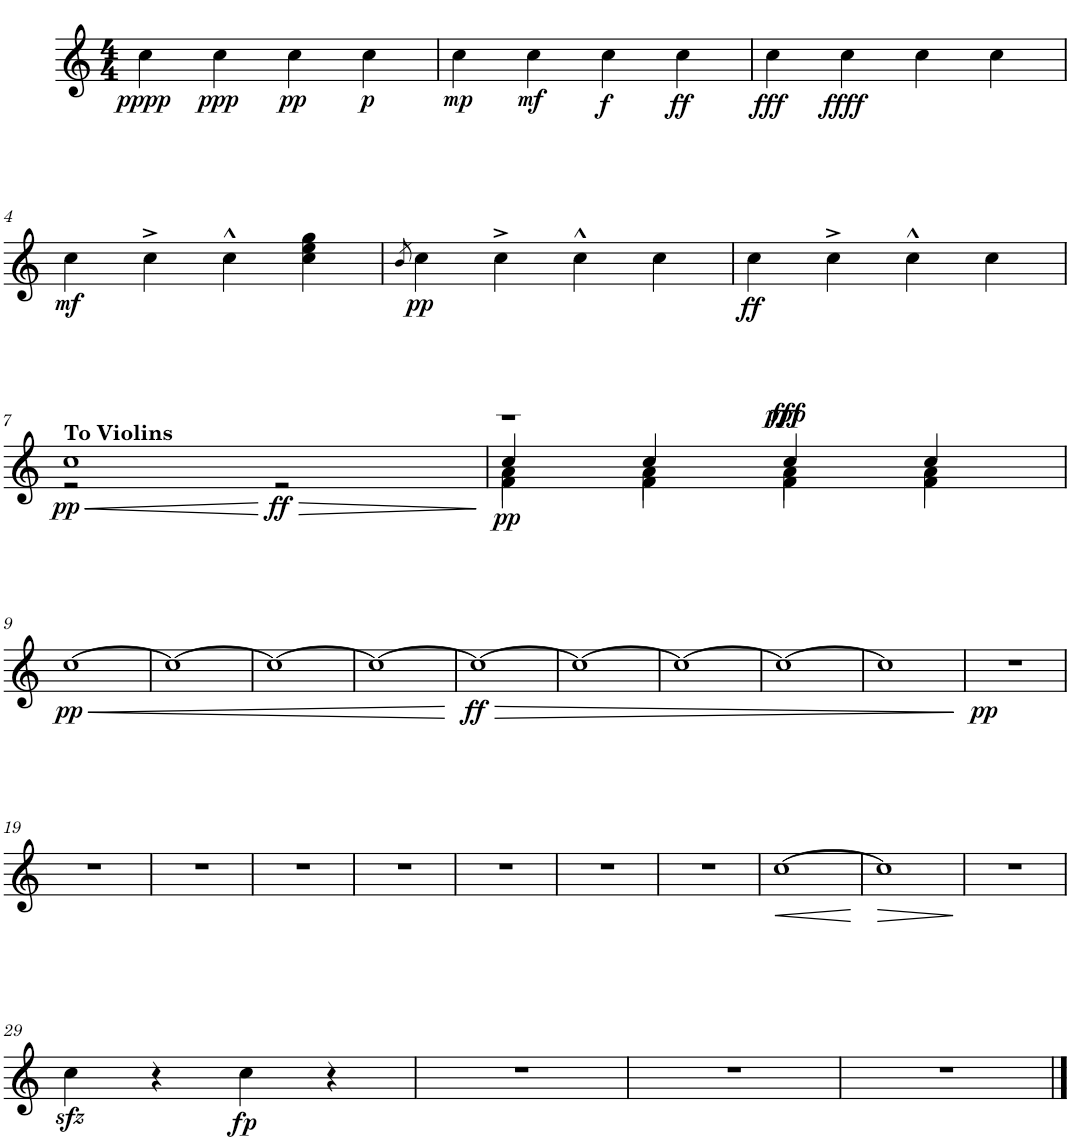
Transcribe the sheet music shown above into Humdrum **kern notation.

**kern	**dynam
*part1	*part1
*staff1	*staff1
*I"Piano	*
*I'Pno.	*
*clefG2	*
*k[]	*
*M4/4	*
=1	=1
!	!LO:DY:b
4cc\	pppp
!	!LO:DY:b
4cc\	ppp
!	!LO:DY:b
4cc\	pp
!	!LO:DY:b
4cc\	p
=2	=2
!	!LO:DY:b
4cc\	mp
!	!LO:DY:b
4cc\	mf
!	!LO:DY:b
4cc\	f
!	!LO:DY:b
4cc\	ff
=3	=3
!	!LO:DY:b
4cc\	fff
!	!LO:DY:b
4cc\	ffff
4cc\	.
4cc\	.
!!LO:LB:g=z
=4	=4
!	!LO:DY:b
4cc\	mf
4cc^\	.
4cc^^\	.
4cc\ 4ee\ 4gg\	.
=5	=5
8qb/	.
!	!LO:DY:b
4cc\	pp
4cc^>\	.
4cc^^\	.
4cc\	.
=6	=6
!	!LO:DY:b
4cc\	ff
4cc^\	.
4cc^^\	.
4cc\	.
!!LO:LB:g=z
=7	=7
!LO:TX:a:B:t=To Violins	!
!	!LO:HP:b
*^	*
!	!	!LO:DY:n=1:b
1cc	2r	< pp
!	!	!LO:DY:n=2:b
.	2r	[ ff
=8	=8	=8
*^	*^	*
!	!	!	!	!LO:DY:b
1r	4a\	4cc/	4f\	pp
.	4a\	4cc/	4f\	.
!	!	!	!	!LO:DY:a
!	!	!	!	!LO:DY:n=1:a
.	4a\	4cc/	4f\	fff ppp
.	4a\	4cc/	4f\	.
!!LO:LB:g=z	!!	!!	!!
=9	=9	=9	=9	=9
!	!	!	!	!LO:HP:b
!	!	!	!	!LO:DY:n=1:b
*v	*v	*v	*v	*
[1cc	< pp
=10	=10
1cc_	.
=11	=11
1cc_	.
=12	=12
1cc_	.
.	[
=13	=13
!	!LO:HP:b
!	!LO:DY:n=1:b
1cc_	> ff
=14	=14
1cc_	.
=15	=15
1cc_	.
=16	=16
1cc_	.
=17	=17
1cc]	.
.	]
=18	=18
!	!LO:DY:b
1r	pp
!!LO:LB:g=z
=19	=19
1r	.
=20	=20
1r	.
=21	=21
1r	.
=22	=22
1r	.
=23	=23
1r	.
=24	=24
1r	.
=25	=25
1r	.
=26	=26
!	!LO:HP:b
[1cc	<
.	[
=27	=27
!	!LO:HP:b
1cc]	>
.	]
=28	=28
1r	.
!!LO:LB:g=z
=29	=29
4cczz<\	.
4r	.
!	!LO:DY:b
4cc\	fp
4r	.
=30	=30
1r	.
=31	=31
1r	.
=32	=32
1r	.
==	==
*-	*-
